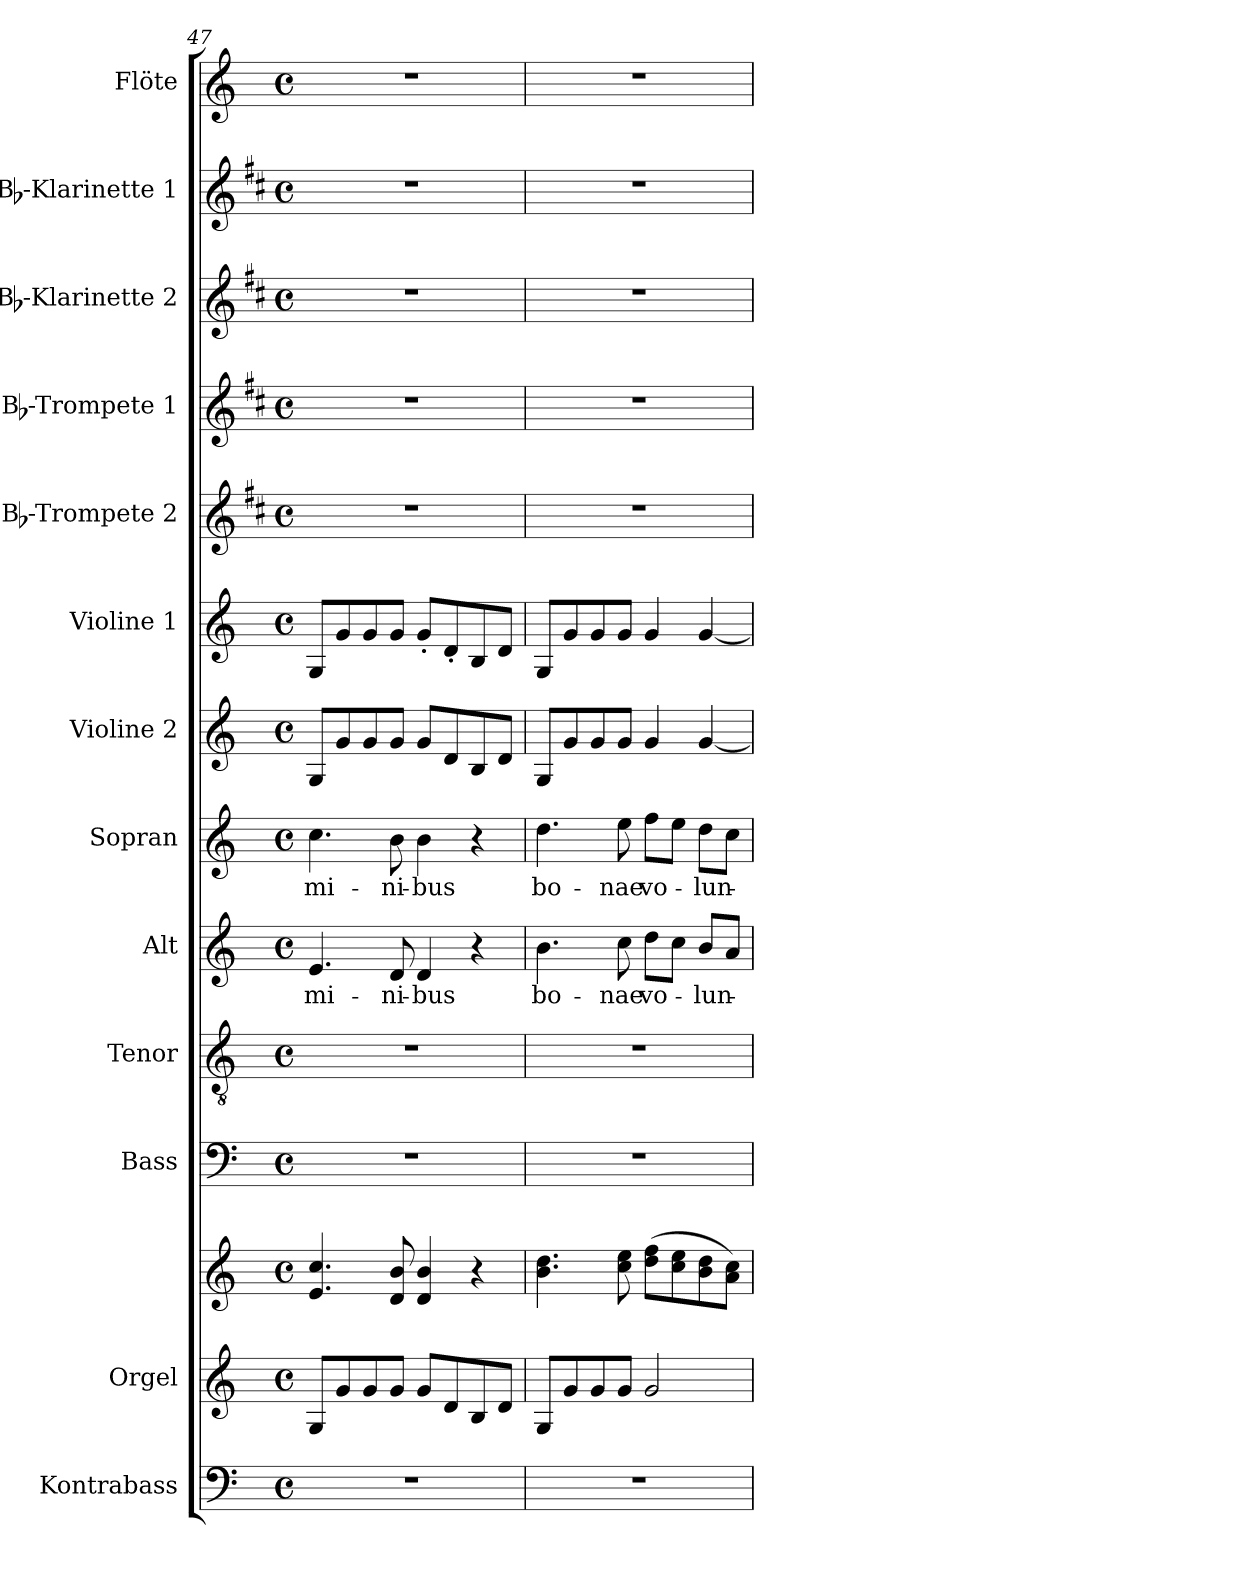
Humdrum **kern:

**kern	**kern	**kern	**kern	**kern	**kern	**text	**kern	**text	**kern	**kern	**kern	**kern	**kern	**kern	**kern
*part13	*part12	*part12	*part11	*part10	*part9	*part9	*part8	*part8	*part7	*part6	*part5	*part4	*part3	*part2	*part1
*staff14	*staff13	*staff12	*staff11	*staff10	*staff9	*staff9	*staff8	*staff8	*staff7	*staff6	*staff5	*staff4	*staff3	*staff2	*staff1
*I"Kontrabass	*I"Orgel	*	*I"Bass	*I"Tenor	*I"Alt	*	*I"Sopran	*	*I"Violine 2	*I"Violine 1	*I"Bb-Trompete 2	*I"Bb-Trompete 1	*I"Bb-Klarinette 2	*I"Bb-Klarinette 1	*I"Flöte
*I'Kb.	*I'Org.	*	*I'B.	*I'T.	*I'A.	*	*I'S.	*	*I'Vl. 2	*I'Vl. 1	*I'Bb Trp. 2	*I'Bb Trp. 1	*I'Bb Kl. 2	*I'Bb Kl. 1	*I'Fl.
*clefF4	*clefG2	*clefG2	*clefF4	*clefGv2	*clefG2	*	*clefG2	*	*clefG2	*clefG2	*clefG2	*clefG2	*clefG2	*clefG2	*clefG2
*ITrd7c12	*	*	*	*	*	*	*	*	*	*	*ITrd1c2	*ITrd1c2	*ITrd1c2	*ITrd1c2	*
*k[]	*k[]	*k[]	*k[]	*k[]	*k[]	*	*k[]	*	*k[]	*k[]	*k[]	*k[]	*k[]	*k[]	*k[]
*C:	*C:	*C:	*C:	*C:	*C:	*	*C:	*	*C:	*C:	*C:	*C:	*C:	*C:	*C:
*M4/4	*M4/4	*M4/4	*M4/4	*M4/4	*M4/4	*	*M4/4	*	*M4/4	*M4/4	*M4/4	*M4/4	*M4/4	*M4/4	*M4/4
*met(c)	*met(c)	*met(c)	*met(c)	*met(c)	*met(c)	*	*met(c)	*	*met(c)	*met(c)	*met(c)	*met(c)	*met(c)	*met(c)	*met(c)
=47	=47	=47	=47	=47	=47	=47	=47	=47	=47	=47	=47	=47	=47	=47	=47
!	!	!	!	!	!	!LO:LY:b	!	!LO:LY:b	!	!	!	!	!	!	!
1r	8G/L	4.e/ 4.cc/	1r	1r	4.e/	-mi-	4.cc\	-mi-	8G/L	8G/L	1r	1r	1r	1r	1r
.	8g/	.	.	.	.	.	.	.	8g/	8g/	.	.	.	.	.
.	8g/	.	.	.	.	.	.	.	8g/	8g/	.	.	.	.	.
!	!	!	!	!	!	!LO:LY:b	!	!LO:LY:b	!	!	!	!	!	!	!
.	8g/J	8d/ 8b/	.	.	8d/	-ni-	8b\	-ni-	8g/J	8g/J	.	.	.	.	.
!	!	!	!	!	!	!LO:LY:b	!	!LO:LY:b	!	!	!	!	!	!	!
.	8g/L	4d/ 4b/	.	.	4d/	-bus	4b\	-bus	8g/L	8g'</L	.	.	.	.	.
.	8d/	.	.	.	.	.	.	.	8d/	8d'</	.	.	.	.	.
.	8B/	4r	.	.	4r	.	4r	.	8B/	8B/	.	.	.	.	.
.	8d/J	.	.	.	.	.	.	.	8d/J	8d/J	.	.	.	.	.
=48	=48	=48	=48	=48	=48	=48	=48	=48	=48	=48	=48	=48	=48	=48	=48
!	!	!	!	!	!	!LO:LY:b	!	!LO:LY:b	!	!	!	!	!	!	!
1r	8G/L	4.b\ 4.dd\	1r	1r	4.b\	bo-	4.dd\	bo-	8G/L	8G/L	1r	1r	1r	1r	1r
.	8g/	.	.	.	.	.	.	.	8g/	8g/	.	.	.	.	.
.	8g/	.	.	.	.	.	.	.	8g/	8g/	.	.	.	.	.
!	!	!	!	!	!	!LO:LY:b	!	!LO:LY:b	!	!	!	!	!	!	!
.	8g/J	8cc\ 8ee\	.	.	8cc\	-nae	8ee\	-nae	8g/J	8g/J	.	.	.	.	.
!	!	!	!	!	!	!LO:LY:b	!	!LO:LY:b	!	!	!	!	!	!	!
.	2g/	(>8dd\ 8ff\L	.	.	8dd\L	vo-	8ff\L	vo-	4g/	4g/	.	.	.	.	.
.	.	8cc\ 8ee\	.	.	8cc\J	.	8ee\J	.	.	.	.	.	.	.	.
!	!	!	!	!	!	!LO:LY:b	!	!LO:LY:b	!	!	!	!	!	!	!
.	.	8b\ 8dd\	.	.	8b/L	-lun-	8dd\L	-lun-	[4g/	[4g/	.	.	.	.	.
.	.	8a\ 8cc\J)	.	.	8a/J	.	8cc\J	.	.	.	.	.	.	.	.
=	=	=	=	=	=	=	=	=	=	=	=	=	=	=	=
*-	*-	*-	*-	*-	*-	*-	*-	*-	*-	*-	*-	*-	*-	*-	*-
